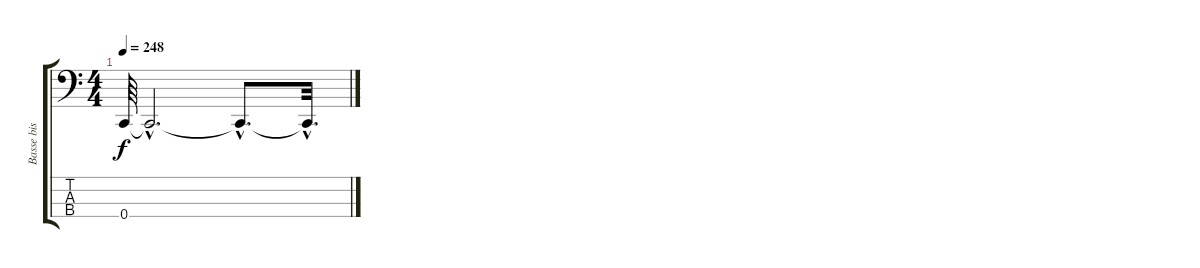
\track ("Basse bis Dr-C" "Basse bis ") {instrument synthbass2}
\staff {score tabs}
\tuning (F2 C2 G1 C1) {hide}
\ts (4 4)
\tempo 248
\clef f4
\ks c
0.4{t}.64{dy f} 0.4{hac t}.2{d} 0.4{hac t}.8{d} 0.4{hac t}.32{d}
